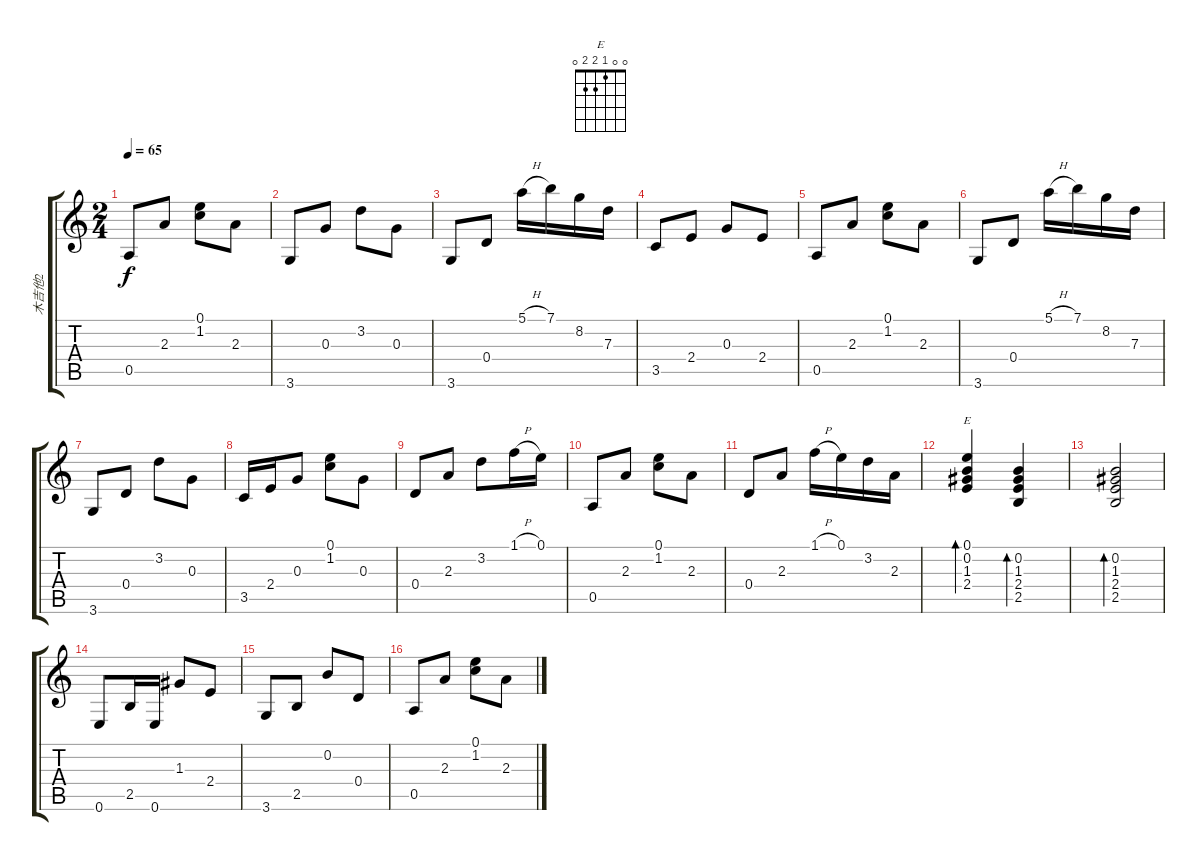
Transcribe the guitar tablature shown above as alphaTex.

\track ("木吉他2" "木吉他2") {instrument acousticguitarnylon}
\staff {score tabs}
\tuning (E4 B3 G3 D3 A2 E2) {hide}
\chord ("E" 0 0 1 2 2 0)
\ts (2 4)
\tempo 65
\clef g2
\ks c
0.5.8{dy f} 2.3.8 (0.1 1.2).8 2.3.8 |
3.6.8 0.3.8 3.2.8 0.3.8 |
3.6.8 0.4.8 5.1{h}.16 7.1.16 8.2.16 7.3.16 |
3.5.8 2.4.8 0.3.8 2.4.8 |
0.5.8 2.3.8 (0.1 1.2).8 2.3.8 |
3.6.8 0.4.8 5.1{h}.16 7.1.16 8.2.16 7.3.16 |
3.6.8 0.4.8 3.2.8 0.3.8 |
3.5.16 2.4.16 0.3.8 (0.1 1.2).8 0.3.8 |
0.4.8 2.3.8 3.2.8 1.1{h}.16 0.1.16 |
0.5.8 2.3.8 (0.1 1.2).8 2.3.8 |
0.4.8 2.3.8 1.1{h}.16 0.1.16 3.2.16 2.3.16 |
(0.1 0.2 1.3 2.4).4{bd 120 ch "E"} (0.2 1.3 2.4 2.5).4{bd 120} |
(0.2 1.3 2.4 2.5).2{bd 120} |
0.6.8 2.5.16 0.6.16 1.3.8 2.4.8 |
3.6.8 2.5.8 0.2.8 0.4.8 |
0.5.8 2.3.8 (0.1 1.2).8 2.3.8
